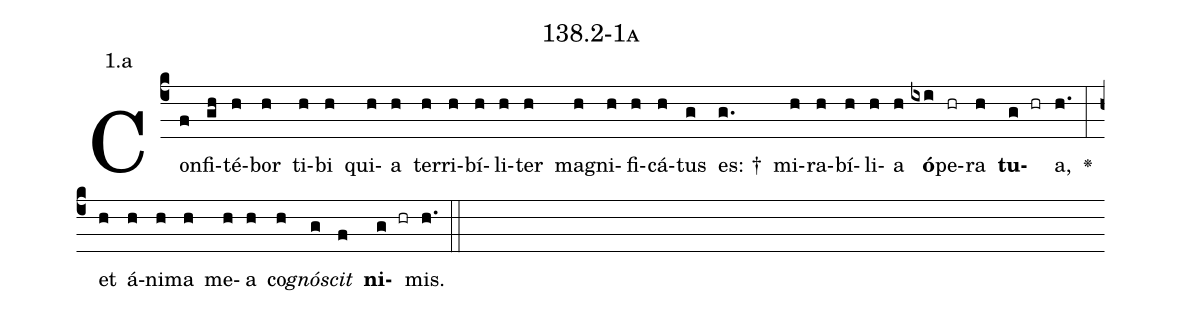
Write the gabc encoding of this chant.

name: 138.2-1a;
annotation: 1.a;
%%
(c4)Con(f)fi(gh)té(h)bor(h) ti(h)bi(h) qui(h)a(h) ter(h)ri(h)bí(h)li(h)ter(h) ma(h)gni(h)fi(h)cá(h)tus(g) es: †(g.) mi(h)ra(h)bí(h)li(h)a(h) <b>ó</b>(ixi)pe(hr)ra(h) <b>tu</b>(g hr)a,(h.) <v>\greheightstar</v>(:) et(h) á(h)ni(h)ma(h) me(h)a(h) co(h)<i>gnó</i>(g)<i>scit</i>(f) <b>ni</b>(g hr)mis.(h.) (::)


%E(h) u(h) o(g) u(f) a(g) e.(h.) (::)
